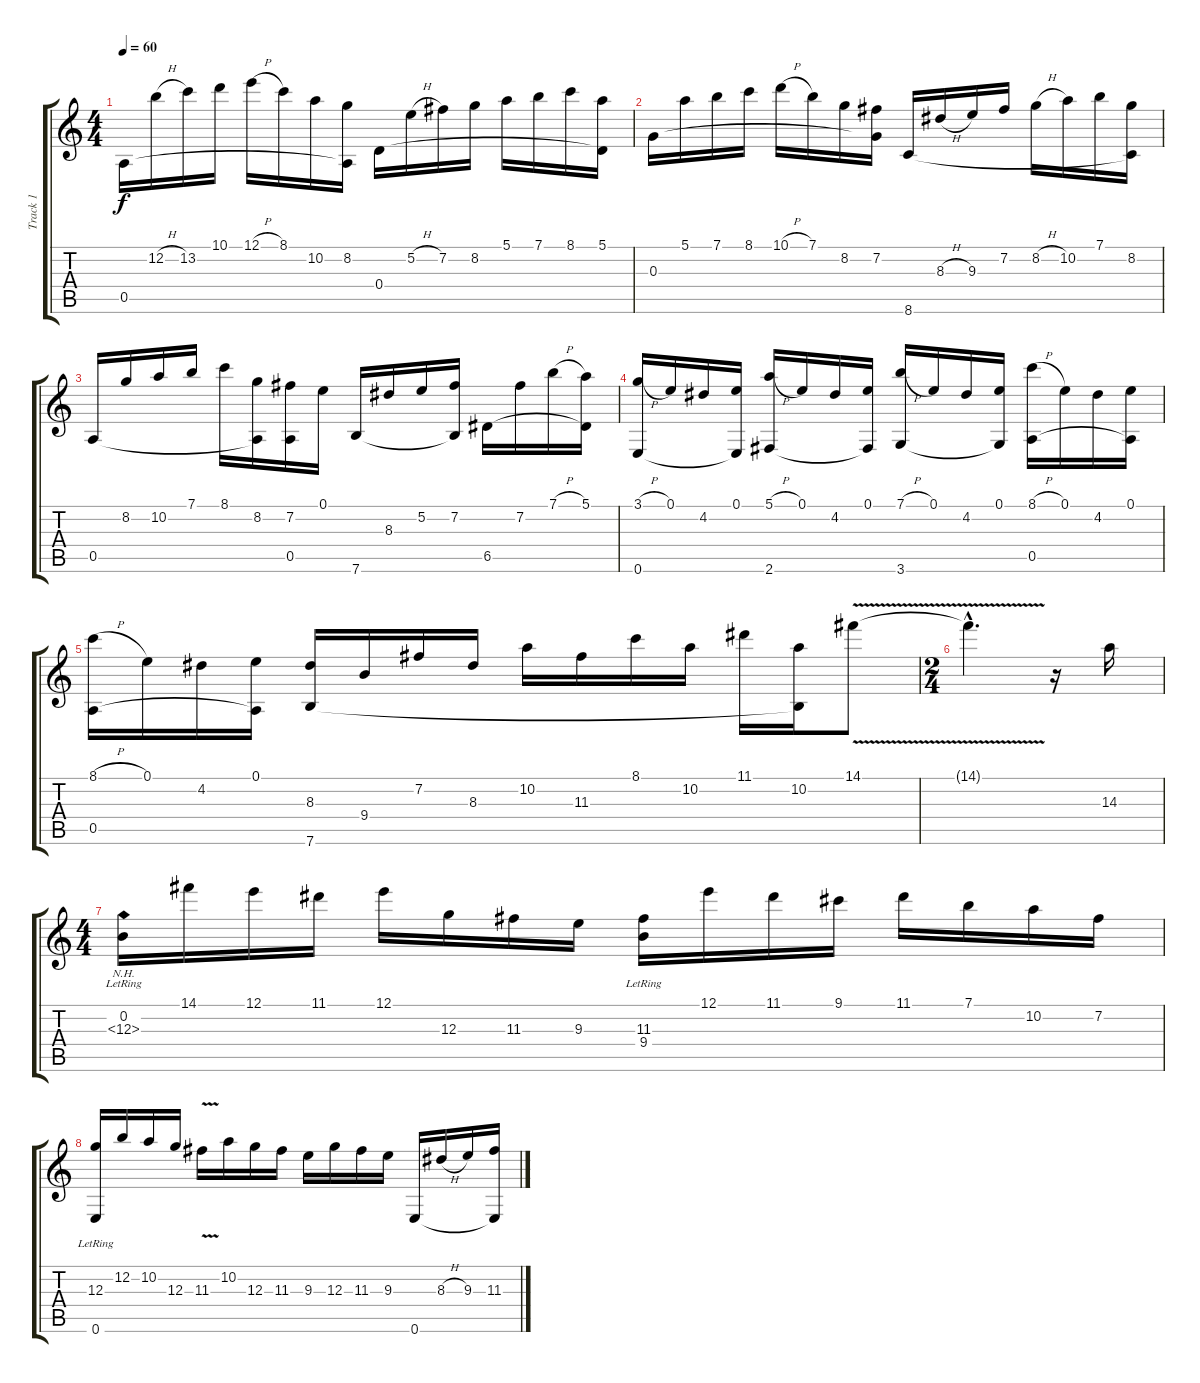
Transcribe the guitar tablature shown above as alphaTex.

\track ("Track 1" "Track 1") {instrument acousticguitarnylon}
\staff {score tabs}
\tuning (E4 B3 G3 D3 A2 E2) {hide}
\ts (4 4)
\tempo 60
\clef g2
\ks c
0.5.16{dy f} 12.2{h}.16 13.2.16 10.1.16 12.1{h}.16 8.1.16 10.2.16 (8.2 0.5{t}).16 0.4.16 5.2{h}.16 7.2.16 8.2.16 5.1.16 7.1.16 8.1.16 (5.1 0.4{t}).16 |
0.3.16 5.1.16 7.1.16 8.1.16 10.1{h}.16 7.1.16 8.2.16 (7.2 0.3{t}).16 8.6.16 8.3{h}.16 9.3.16 7.2.16 8.2{h}.16 10.2.16 7.1.16 (8.2 8.6{t}).16 |
0.5.16 8.2.16 10.2.16 7.1.16 8.1.16 (8.2 0.5{t}).16 (7.2 0.5).16 0.1.16 7.6.16 8.3.16 5.2.16 (7.2 7.6{t}).16 6.5.16 7.2.16 7.1{h}.16 (5.1 6.5{t}).16 |
(3.1{h} 0.6).16 0.1.16 4.2.16 (0.1 0.6{t}).16 (5.1{h} 2.6).16 0.1.16 4.2.16 (0.1 2.6{t}).16 (7.1{h} 3.6).16 0.1.16 4.2.16 (0.1 3.6{t}).16 (8.1{h} 0.5).16 0.1.16 4.2.16 (0.1 0.5{t}).16 |
(8.1{h} 0.5).16 0.1.16 4.2.16 (0.1 0.5{t}).16 (8.3 7.6).16 9.4.16 7.2.16 8.3.16 10.2.16 11.3.16 8.1.16 10.2.16 11.1.16 (10.2 7.6{t}).16 14.1{v}.8 |
\ts (2 4)
14.1{hac t}.4{d} r.16 14.3.16 |
\ts (4 4)
(0.2{lr} 12.3{nh lr}).16 14.1.16 12.1.16 11.1.16 12.1.16 12.3.16 11.3.16 9.3.16 (11.3{lr} 9.4{lr}).16 12.1.16 11.1.16 9.1.16 11.1.16 7.1.16 10.2.16 7.2.16 |
(12.3 0.6{lr}).16 12.2.16 10.2.16 12.3.16 11.3{v}.16 10.2.16 12.3.16 11.3.16 9.3.16 12.3.16 11.3.16 9.3.16 0.6.16 8.3{h}.16 9.3.16 (11.3 0.6{t}).16
